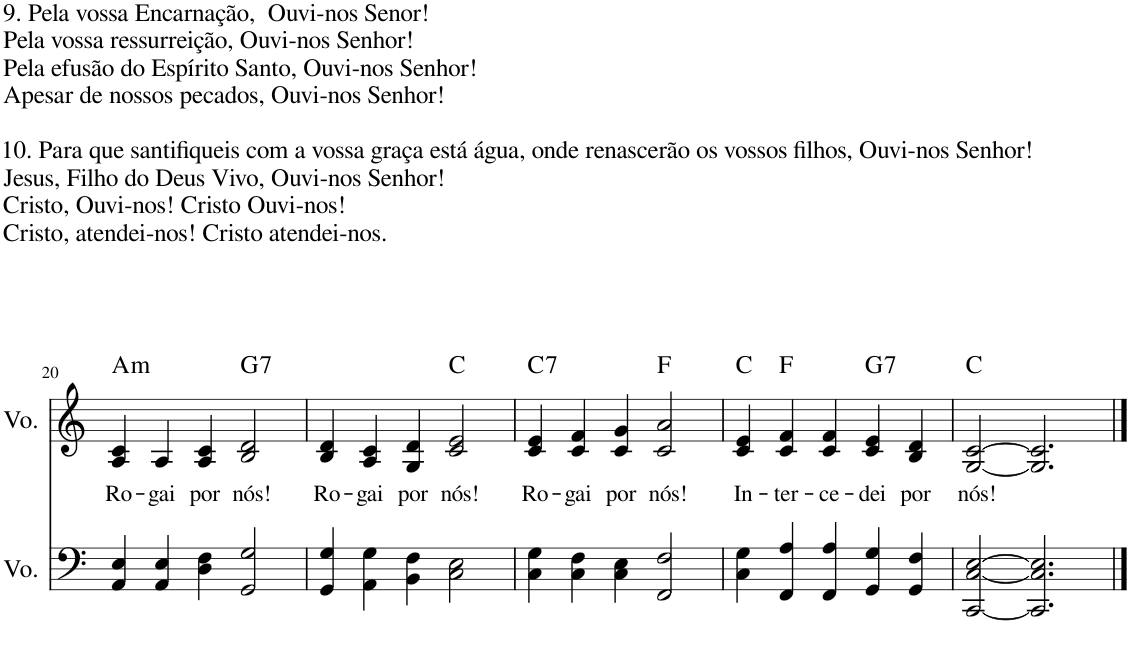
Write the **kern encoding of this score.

**kern	**kern	**text	**harte
*part2	*part1	*part1	*part1
*staff2	*staff1	*staff1	*
*I"Voz	*I"Voz	*	*
*I'Vo.	*I'Vo.	*	*
!!LO:PB:g=z
*clefF4	*clefG2	*	*
*k[]	*k[]	*	*
*M5/4	*M5/4	*	*
=20	=20	=20	=20
!	!LO:TX:a:t=9. Pela vossa Encarnação,  Ouvi-nos Senor!	!	!
!	!LO:TX:a:t=Pela vossa ressurreição, Ouvi-nos Senhor!	!	!
!	!LO:TX:a:t=Pela efusão do Espírito Santo, Ouvi-nos Senhor!	!	!
!	!LO:TX:a:t=Apesar de nossos pecados, Ouvi-nos Senhor!	!	!
!	!LO:TX:a:t=10. Para que santifiqueis com a vossa graça está água, onde renascerão os vossos filhos, Ouvi-nos Senhor!	!	!
!	!LO:TX:a:t=Jesus, Filho do Deus Vivo, Ouvi-nos Senhor!	!	!
!	!LO:TX:a:t=Cristo, Ouvi-nos! Cristo Ouvi-nos!	!	!
!	!LO:TX:a:t=Cristo, atendei-nos! Cristo atendei-nos.	!	!
!	!	!LO:LY:b	!LO:H:kt=m
4AA/ 4E/	4A/ 4c/	Ro-	A:min
!	!	!LO:LY:b	!
4AA/ 4E/	4A/	-gai	.
!	!	!LO:LY:b	!
4D\ 4F\	4A/ 4c/	por	.
!	!	!LO:LY:b	!LO:H:kt=7
2GG/ 2G/	2B/ 2d/	nós!	G:7
=21	=21	=21	=21
!	!	!LO:LY:b	!
4GG/ 4G/	4B/ 4d/	Ro-	.
!	!	!LO:LY:b	!
4AA\ 4G\	4A/ 4c/	-gai	.
!	!	!LO:LY:b	!
4BB\ 4F\	4G/ 4d/	por	.
!	!	!LO:LY:b	!
2C\ 2E\	2c/ 2e/	nós!	C:maj
=22	=22	=22	=22
!	!	!LO:LY:b	!LO:H:kt=7
4C\ 4G\	4c/ 4e/	Ro-	C:7
!	!	!LO:LY:b	!
4C\ 4F\	4c/ 4f/	-gai	.
!	!	!LO:LY:b	!
4C\ 4E\	4c/ 4g/	por	.
!	!	!LO:LY:b	!
2FF/ 2F/	2c/ 2a/	nós!	F:maj
=23	=23	=23	=23
!	!	!LO:LY:b	!
4C\ 4G\	4c/ 4e/	In-	C:maj
!	!	!LO:LY:b	!
4FF/ 4A/	4c/ 4f/	-ter-	F:maj
!	!	!LO:LY:b	!
4FF/ 4A/	4c/ 4f/	-ce-	.
!	!	!LO:LY:b	!LO:H:kt=7
4GG/ 4G/	4c/ 4e/	-dei	G:7
!	!	!LO:LY:b	!
4GG/ 4F/	4B/ 4d/	por	.
=24	=24	=24	=24
!	!	!LO:LY:b	!
[2CC/ [2C/ [2E/	[2G/ [2c/	nós!	C:maj
2.CC/] 2.C/] 2.E/]	2.G/] 2.c/]	.	.
==	==	==	==
*-	*-	*-	*-
